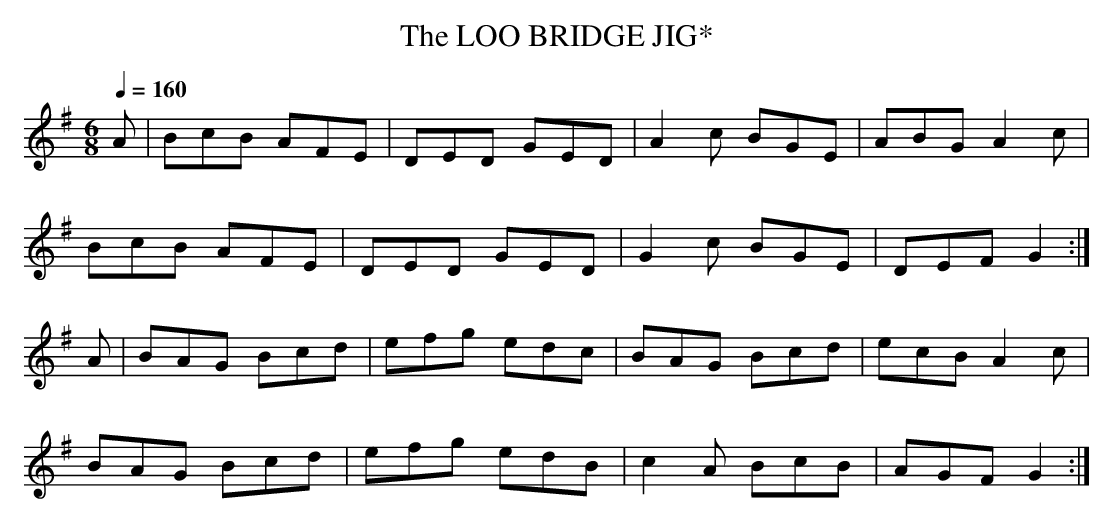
X:1
T:LOO BRIDGE JIG*, The
Q:1/4=160
L:1/8
M:6/8
K:G
A|BcB AFE|DED GED|A2c BGE|ABG A2c|
BcB AFE|DED GED|G2c BGE|DEF G2 :|
A|BAG Bcd|efg edc|BAG Bcd|ecB A2c|
BAG Bcd|efg edB|c2A BcB|AGF G2 :|
